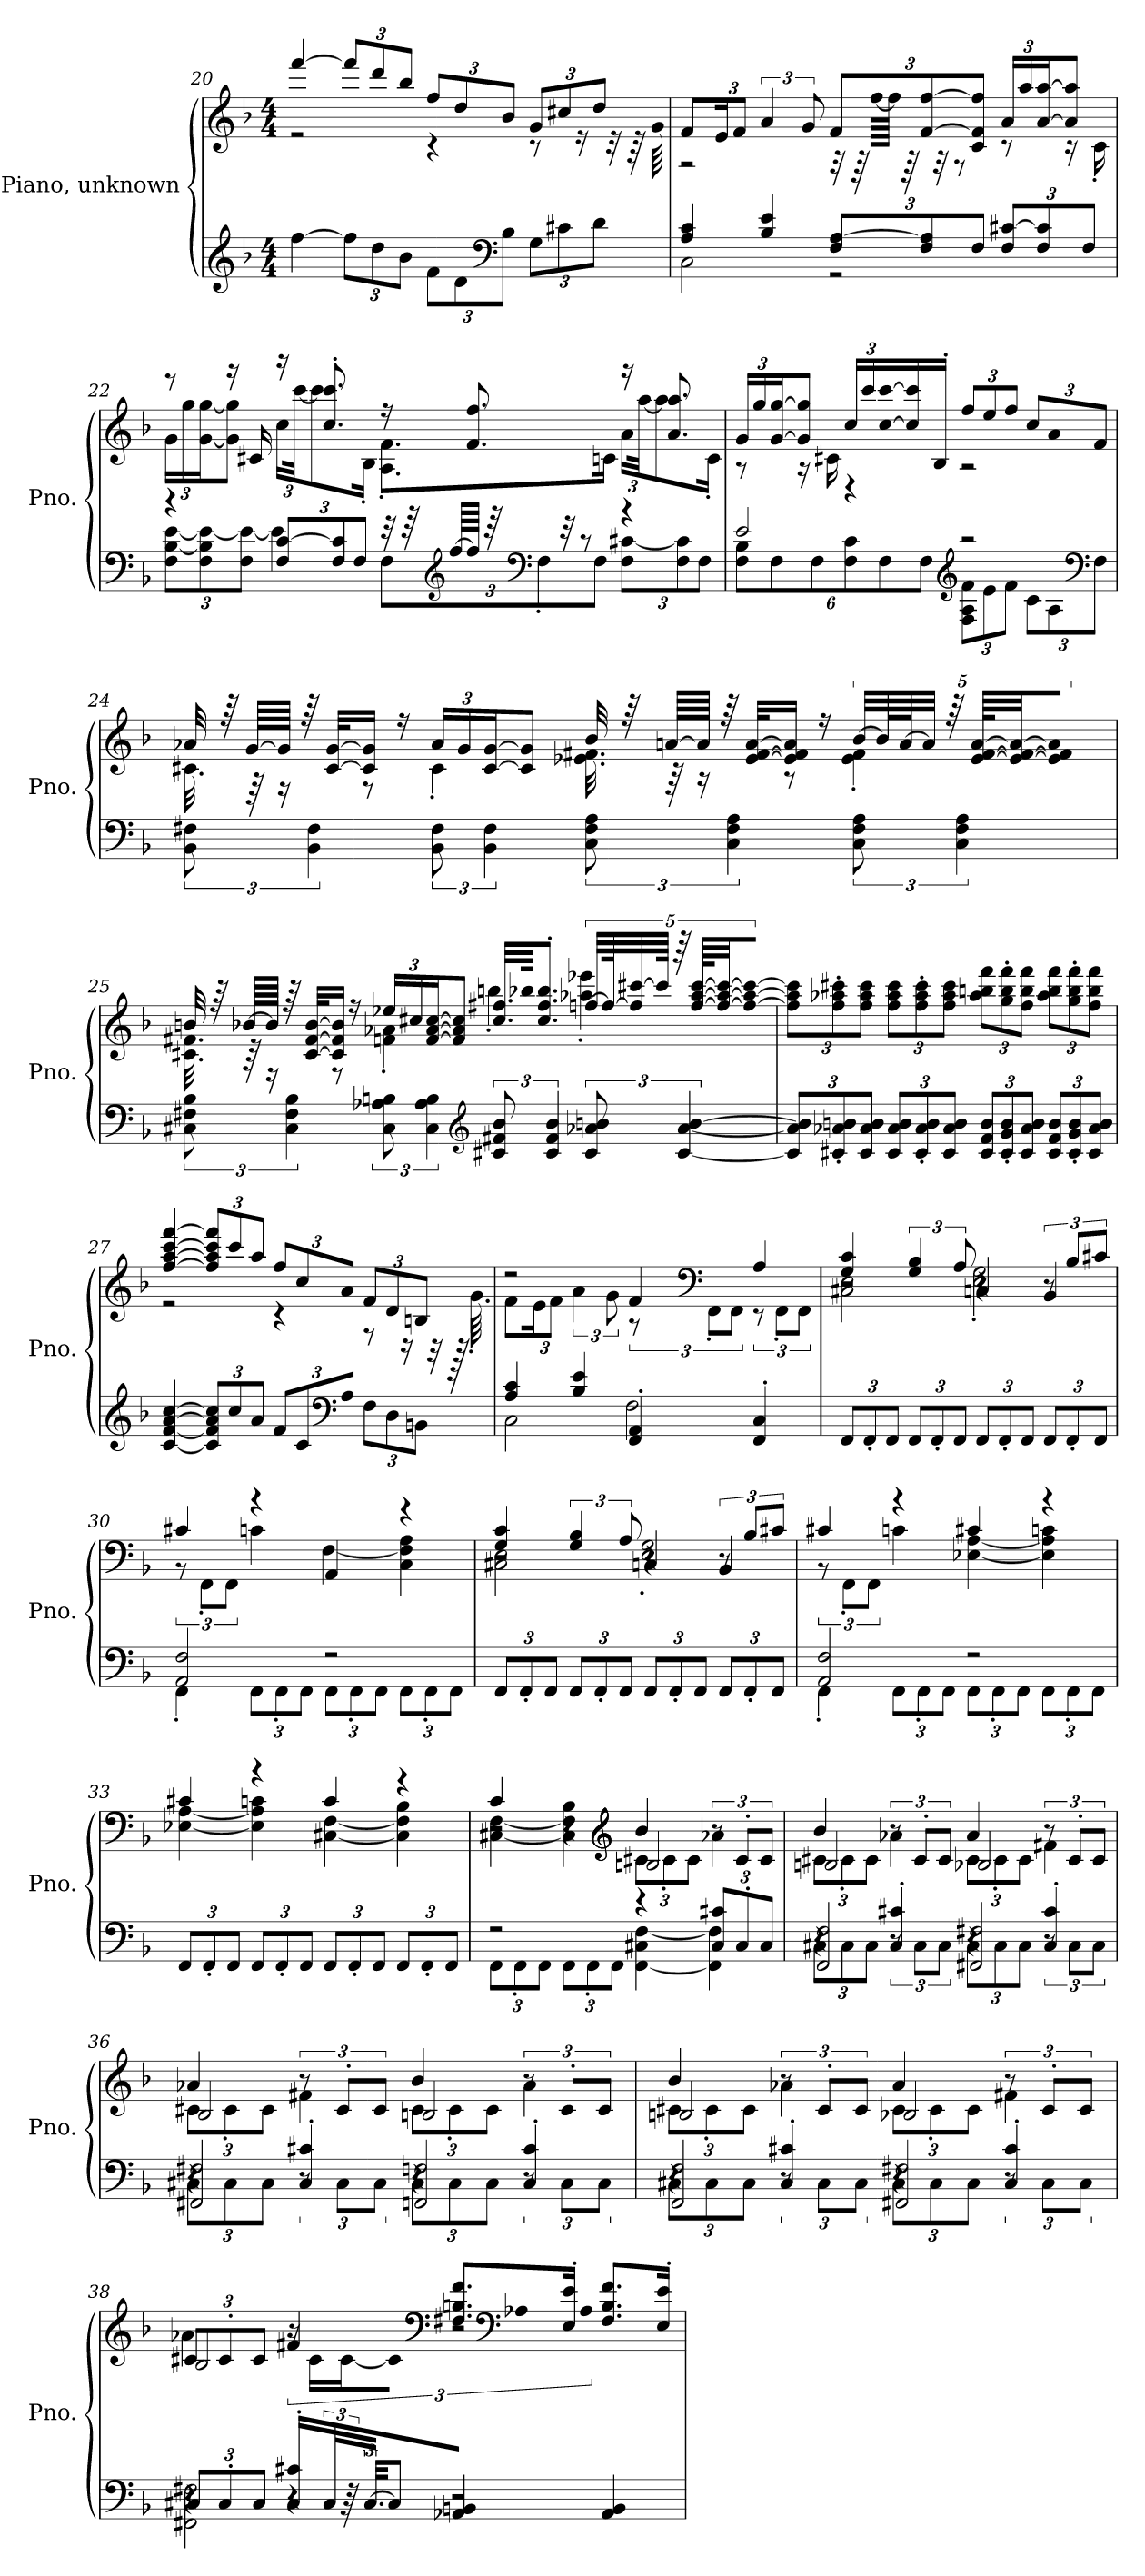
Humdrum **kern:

**kern	**kern
*part1	*part1
*staff2	*staff1
*I"Piano, unknown	*
*I'Pno.	*
!!LO:LB:g=z
*clefG2	*clefG2
*k[b-]	*k[b-]
*M4/4	*M4/4
=20	=20
*	*^
[4ff\	[4fff/	2r
*Xbrackettup	*Xbrackettup	*
12ff\L]	12fff/L]	.
12dd\	12ddd/	.
12b-\J	12bb-/J	.
12f\L	12ff/L	4r
12d\	12dd/	.
*clefF4	*	*
12B-\J	12b-/J	.
12G\L	12g/L	8r
12c#X\	12cc#X/	.
.	.	16r
12d\J	12dd/J	.
.	.	32r
.	.	64r
.	.	64g\
=21	=21	=21
*^	*	*
4A/ 4c/	2C\	8f/L	2r
.	.	24e/K	.
.	.	12f/J	.
*	*	*brackettup	*
4B-/ 4e/	.	6a/	.
.	.	12g/	.
*	*	*Xbrackettup	*
12F/ [12A/L	2r	12f/L	32r
.	.	.	64r
.	.	.	[64ff\LLLL
.	.	.	64ff\JJJJ]
.	.	.	64r
12F/ 12A/]	.	[12f/ [12ff/	.
.	.	.	32r
.	.	.	8r
12F/J	.	12c/ 12f/] 12ff/]J	.
12F/ [12c#X/L	.	24a/LL	8r
.	.	24aa/	.
12F/ 12c#/]	.	[24a/ [24aa/J	.
.	.	8a/] 8aa/]J	16r
12F/J	.	.	.
.	.	.	16c'\
!!LO:LB:g=z	!!
=22	=22	=22	=22
4r	12F\ [12B-\ [12e\L	8r	24g\LL
.	.	.	24gg\
.	12F\ 12B-\] 12e\_	.	[24g\ [24gg\J
.	.	16r	8g\] 8gg\]J
.	12F\ 12e\_J	.	.
.	.	16c#X/	.
12F/ [12c/L	4e\]	16r	24cc\LL
.	.	.	[48ccc\JK
.	.	8.cc/' 8.ccc/'	8ccc\]
12F/ 12c/]	.	.	.
12F/J	.	.	.
.	.	.	16B-'\Jk
32r	12F\L	16r	8.A\' 8.f\'L
64r	.	.	.
*clefG2	*	*	*
[64ff/LLLL	.	.	.
64ff/JJJJ]	.	8.f/ 8.ff/	.
64r	.	.	.
*clefF4	*	*	*
.	12F'\	.	.
32r	.	.	.
8r	.	.	.
.	12F\J	.	.
.	.	.	16cn\Jk
4r	12F\ [12c#X\L	16r	24a\LL
.	.	.	[48aa\JK
.	.	8.a/ 8.aa/	8aa\]
.	12F\ 12c#\]	.	.
.	12F\J	.	.
.	.	.	16c'\Jk
!!LO:LB:g=z	!!
=23	=23	=23	=23
2e/	12F\ 12B-\L	24g/LL	8r
.	.	24gg/	.
.	12F\	[24g/ [24gg/J	.
.	.	8g/] 8gg/]J	16r
.	12F\	.	.
.	.	.	16c#X\
.	12F\ 12c\	24cc/LL	4r
.	.	24ccc/	.
.	12F\	[24cc/ [24ccc/	.
.	.	16cc/] 16ccc/]	.
.	12F\J	.	.
.	.	16B-'/JJ	.
*clefG2	*	*	*
2r	12F\ 12A\ 12f\L	12ff/L	2r
.	12e\	12ee/	.
.	12f\J	12ff/J	.
.	12c\L	12cc/L	.
.	12A\	12a/	.
*clefF4	*	*	*
.	12F\J	12f/J	.
*v	*v	*	*
!!LO:LB:g=z	!!
=24	=24	=24
*brackettup	*	*
12BB-\ 12F#X\	32a-X/	32.c#X\
.	64r	.
.	[64g/LLLL	64r
.	64g/JJJJ]	16r
.	64r	.
6BB-\ 6F#\	.	.
.	[32c#/ [32g/KLL	.
.	16c#/] 16g/]JJ	8r
.	16r	.
12BB-\ 12F#\	24a-/LL	4c#'\
.	24g/	.
6BB-\ 6F#\	[24c#/ [24g/J	.
.	8c#/] 8g/]J	.
12C\ 12F#\ 12A\	32b-/	32.e-X\ 32.f#X\
.	64r	.
.	[64an/LLLL	64r
.	64a/JJJJ]	16r
.	64r	.
6C\ 6F#\ 6A\	.	.
.	[32e-/ [32f#/ [32a/KLL	.
.	16e-/] 16f#/] 16a/]JJ	8r
.	16r	.
*	*brackettup	*
12C\ 12F#\ 12A\	[40b-/LLL	4e-\' 4f#\'
.	80b-/L]	.
.	[80a/J	.
.	40a/JJJ]	.
.	80r	.
6C\ 6F#\ 6A\	.	.
.	[80e-/ [80f#/ [80a/KLLL	.
.	40e-/_ 40f#/_ 40a/_JJ	.
.	8e-/] 8f#/] 8a/]J	.
!!LO:PB:g=z	!!
=25	=25	=25
12C#X\ 12F#X\ 12B-\	32bn/	32.c#X\ 32.f#X\
.	64r	.
.	[64b-X/LLLL	64r
.	64b-/JJJJ]	16r
.	64r	.
6C#\ 6F#\ 6B-\	.	.
.	[32c#/ [32f#/ [32b-/KLL	.
.	16c#/] 16f#/] 16b-/]JJ	8r
.	16r	.
*	*Xbrackettup	*
12C#\ 12A-X\ 12Bn\	24ee-X/LL	4fn\' 4a-X\'
.	24cc#X/	.
6C#\ 6A-\ 6B\	[24f/ [24a-/ [24cc#/J	.
.	8f/] 8a-/] 8cc#/]J	.
*clefG2	*	*
12c#X/ 12f#X/ 12b-/	32.cc#/ 32.ff#X/LLL	4bbn'\
.	64bb-X/JJK	.
.	8.cc#/' 8.ff#/' 8.bb-/'J	.
6c#/ 6f#/ 6b-/	.	.
*	*brackettup	*
12c#/ 12a-X/ 12bn/	[40ffn/LLL	4aa-X\' 4eee-X\'
.	80ff/K_	.
.	40ff/] [40ccc#X/	.
.	80ccc#/JJJk]	.
.	80r	.
[6c#/ [6a-/ [6b/	.	.
.	[80ff/ [80aa-/ [80ccc#/KLLL	.
.	40ff/_ 40aa-/_ 40ccc#/_JJ	.
.	8ff/_ 8aa-/_ 8ccc#/_J	.
*	*v	*v
!!LO:LB:g=z
=26	=26
*Xbrackettup	*Xbrackettup
12c#/] 12a-/] 12b/]L	12ff\] 12aa-\] 12ccc#\]L
12c#X/' 12a-X/' 12bn/'	12ff\' 12aa-X\' 12ccc#X\'
12c#/ 12a-/ 12b/J	12ff\ 12aa-\ 12ccc#\J
12c#/ 12a-/ 12b/L	12ff\ 12aa-\ 12ccc#\L
12c#/' 12a-/' 12b/'	12ff\' 12aa-\' 12ccc#\'
12c#/ 12a-/ 12b/J	12ff\ 12aa-\ 12ccc#\J
12c#/ 12f/ 12b/L	12aa-\ 12bbn\ 12fff\L
12c#/' 12g/' 12b/'	12gg\' 12bb\' 12fff\'
12c#/ 12a-/ 12b/J	12ff\ 12bb\ 12fff\J
12c#/ 12f/ 12b/L	12aa-\ 12bb\ 12fff\L
12c#/' 12g/' 12b/'	12gg\' 12bb\' 12fff\'
12c#/ 12a-/ 12b/J	12ff\ 12bb\ 12fff\J
=27	=27
*	*^
[4c/ [4f/ [4a/ [4cc/	[4ff/ [4aa/ [4ccc/ [4fff/	2r
12c/] 12f/] 12a/] 12cc/]L	12ff/] 12aa/] 12ccc/] 12fff/]L	.
12cc/	12ccc/	.
12a/J	12aa/J	.
12f/L	12ff/L	4r
12c/	12cc/	.
*clefF4	*	*
12A/J	12a/J	.
12F\L	12f/L	8r
12D\	12d/	.
.	.	16r
12BBn\J	12Bn/J	.
.	.	32r
.	.	128r
.	.	64.g'\
!!LO:LB:g=z	!!
=28	=28	=28
*^	*	*
4A/ 4c/	2C\	2r	8f\L
.	.	.	24e\K
.	.	.	12f\J
*	*	*	*brackettup
4B-/ 4e/	.	.	6a\
.	.	.	12g\
4FF/' 4AA/'	2F\	4f/	12r
*	*	*clefF4	*
.	.	.	12FF'\L
.	.	.	12FF\J
4FF/' 4C/'	.	4A/	12r
.	.	.	12FF'\L
.	.	.	12FF\J
*v	*v	*	*
=29	=29	=29
*	*	*^
12FF/L	4G/ 4c/	2C#X\ 2E\	2r
12FF'/	.	.	.
12FF/J	.	.	.
12FF/L	6G/ 6B-/	.	.
12FF'/	.	.	.
12FF/J	12A/	.	.
12FF/L	4Cn/	2E\' 2G\'	4r
12FF'/	.	.	.
12FF/J	.	.	.
12FF/L	12r	.	4BB-/
12FF'/	12B-/L	.	.
12FF/J	12c#X/J	.	.
*	*	*v	*v
=30	=30	=30
*^	*	*
2AA/ 2F/	4FF'\	4c#X/	12r
.	.	.	12FF'\L
.	.	.	12FF\J
.	12FF\L	4r	4cn\
.	12FF'\	.	.
.	12FF\J	.	.
2r	12FF\L	4AA/	[4F\
.	12FF'\	.	.
.	12FF\J	.	.
.	12FF\L	4r	4C\ 4F\] 4A\
.	12FF'\	.	.
.	12FF\J	.	.
*v	*v	*	*
!!LO:LB:g=z
=31	=31	=31
*	*	*^
12FF/L	4G/ 4c/	2C#X\ 2E\	2r
12FF'/	.	.	.
12FF/J	.	.	.
12FF/L	6G/ 6B-/	.	.
12FF'/	.	.	.
12FF/J	12A/	.	.
12FF/L	4Cn/	2E\' 2G\'	4r
12FF'/	.	.	.
12FF/J	.	.	.
12FF/L	12r	.	4BB-/
12FF'/	12B-/L	.	.
12FF/J	12c#X/J	.	.
*	*	*v	*v
=32	=32	=32
*^	*	*
2AA/ 2F/	4FF'\	4c#X/	12r
.	.	.	12FF'\L
.	.	.	12FF\J
.	12FF\L	4r	4cn\
.	12FF'\	.	.
.	12FF\J	.	.
2r	12FF\L	4c#X/	[4E-X\ [4A\
.	12FF'\	.	.
.	12FF\J	.	.
.	12FF\L	4r	4E-\] 4A\] 4cn\
.	12FF'\	.	.
.	12FF\J	.	.
*v	*v	*	*
=33	=33	=33
12FF/L	4c#X/	[4E-X\ [4A\
12FF'/	.	.
12FF/J	.	.
12FF/L	4r	4E-\] 4A\] 4cn\
12FF'/	.	.
12FF/J	.	.
12FF/L	4c/	[4C#X\ [4F\
12FF'/	.	.
12FF/J	.	.
12FF/L	4r	4C#\] 4F\] 4B-\
12FF'/	.	.
12FF/J	.	.
!!LO:LB:g=z
=34	=34	=34
*^	*	*^
2r	12FF\L	4c/	[4C#X\ [4F\	2r
.	12FF'\	.	.	.
.	12FF\J	.	.	.
.	12FF\L	4r	4C#\] 4F\] 4B-\	.
.	12FF'\	.	.	.
.	12FF\J	.	.	.
*	*	*clefG2	*	*
*	*	*	*Xbrackettup	*
4r	[4FF\ 4C#X\ [4F\	4b-/	12c#X\L	2Bn/
.	.	.	12c#'\	.
.	.	.	12c#\J	.
*	*	*brackettup	*	*
12C#/ 12c#X/L	4FF\] 4F\]	12r	4a-X\	.
12C#'/	.	12c#'/L	.	.
12C#/J	.	12c#/J	.	.
=35	=35	=35	=35	=35
*	*brackettup	*	*Xbrackettup	*
*	*^	*	*	*
4r	12C#X\L	2FF/ 2F/	4b-/	12c#X\L	2Bn/
.	12C#\	.	.	12c#'\	.
.	12C#\J	.	.	12c#\J	.
*	*	*	*brackettup	*	*
4C#/' 4c#X/'	12r	.	12r	4a-X\	.
.	12C#\L	.	12c#'/L	.	.
.	12C#\J	.	12c#/J	.	.
*	*	*	*	*Xbrackettup	*
4r	12C#\L	2FF#X/ 2F#X/	4a-/	12c#\L	2B-X/
.	12C#\	.	.	12c#'\	.
.	12C#\J	.	.	12c#\J	.
*	*	*	*brackettup	*	*
4C#/' 4c#/'	12r	.	12r	4f#X\	.
.	12C#\L	.	12c#'/L	.	.
.	12C#\J	.	12c#/J	.	.
!!LO:LB:g=z	!!	!!
=36	=36	=36	=36	=36	=36
*	*	*	*	*Xbrackettup	*
4r	12C#X\L	2FF#X/ 2F#X/	4a-X/	12c#X\L	2B-/
.	12C#\	.	.	12c#'\	.
.	12C#\J	.	.	12c#\J	.
*	*	*	*brackettup	*	*
4C#/' 4c#X/'	12r	.	12r	4f#X\	.
.	12C#\L	.	12c#'/L	.	.
.	12C#\J	.	12c#/J	.	.
*	*	*	*	*Xbrackettup	*
4r	12C#\L	2FFn/ 2Fn/	4b-/	12c#\L	2Bn/
.	12C#\	.	.	12c#'\	.
.	12C#\J	.	.	12c#\J	.
*	*	*	*brackettup	*	*
4C#/' 4c#/'	12r	.	12r	4a-\	.
.	12C#\L	.	12c#'/L	.	.
.	12C#\J	.	12c#/J	.	.
=37	=37	=37	=37	=37	=37
*	*	*	*	*Xbrackettup	*
4r	12C#X\L	2FF/ 2F/	4b-/	12c#X\L	2Bn/
.	12C#\	.	.	12c#'\	.
.	12C#\J	.	.	12c#\J	.
*	*	*	*brackettup	*	*
4C#/' 4c#X/'	12r	.	12r	4a-X\	.
.	12C#\L	.	12c#'/L	.	.
.	12C#\J	.	12c#/J	.	.
*	*	*	*	*Xbrackettup	*
4r	12C#\L	2FF#X/ 2F#X/	4a-/	12c#\L	2B-X/
.	12C#\	.	.	12c#'\	.
.	12C#\J	.	.	12c#\J	.
*	*	*	*brackettup	*	*
4C#/' 4c#/'	12r	.	12r	4f#X\	.
.	12C#\L	.	12c#'/L	.	.
.	12C#\J	.	12c#/J	.	.
!!LO:PB:g=z	!!	!!
=38	=38	=38	=38	=38	=38
*	*	*Xbrackettup	*Xbrackettup	*	*
4r	2FF#X\ 2F#X\	12C#X/L	12c#X/L	4a-X\	2B-/
.	.	12C#'/	12c#'/	.	.
.	.	12C#/J	12c#/J	.	.
*	*	*	*	*brackettup	*
16C#/' 16c#X/'LL	.	4r	4f#X/	24r	.
.	.	.	.	24c#\LL	.
*brackettup	*	*	*	*	*
48C#/JJk	.	.	.	.	.
96r	.	.	.	[24c#\J	.
[48.C#/KKL	.	.	.	.	.
8C#/J]	.	.	.	8c#\J]	.
*	*	*	*clefF4	*	*
2r	2r	4AA-X/ 4BBn/	8.F#X/ 8.Bn/ 8.f#/L	4A-X\	2r
.	.	.	16E/' 16e/'Jk	.	.
.	.	4AA-/ 4BB/	8.F#/ 8.B/ 8.f#/L	4A-\	.
.	.	.	16E/' 16e/'Jk	.	.
*v	*v	*v	*	*	*
*	*v	*v	*v
=	=
*-	*-
